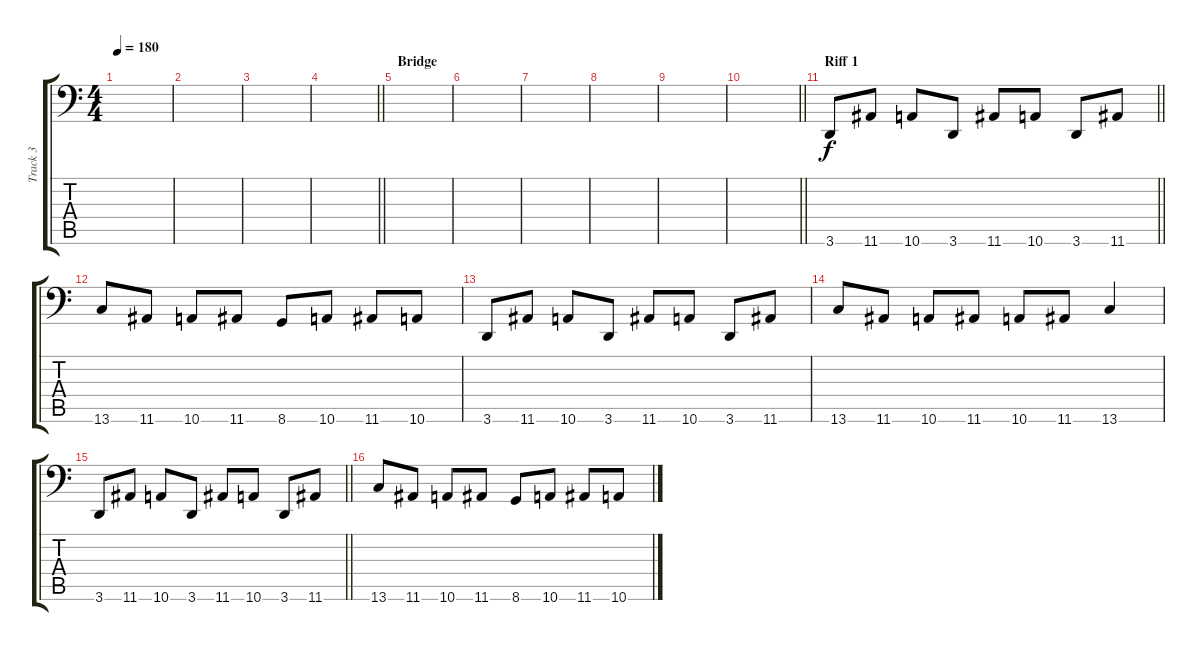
\track ("Track 3" "Track 3") {instrument electricbassfinger}
\staff {score tabs}
\tuning (C3 G2 D2 A1 E1 B0) {hide}
\ts (4 4)
\tempo 180
\clef f4
\ks c
|
|
|
\barLineRight lightlight
|
\section ("" "Bridge")
|
|
|
|
|
\barLineRight lightlight
|
\section ("" "Riff 1")
\barLineRight lightlight
3.6.8 11.6.8 10.6.8 3.6.8 11.6.8 10.6.8 3.6.8 11.6.8 |
13.6.8 11.6.8 10.6.8 11.6.8 8.6.8 10.6.8 11.6.8 10.6.8 |
3.6.8 11.6.8 10.6.8 3.6.8 11.6.8 10.6.8 3.6.8 11.6.8 |
13.6.8 11.6.8 10.6.8 11.6.8 10.6.8 11.6.8 13.6.4 |
\barLineRight lightlight
3.6.8 11.6.8 10.6.8 3.6.8 11.6.8 10.6.8 3.6.8 11.6.8 |
13.6.8 11.6.8 10.6.8 11.6.8 8.6.8 10.6.8 11.6.8 10.6.8
